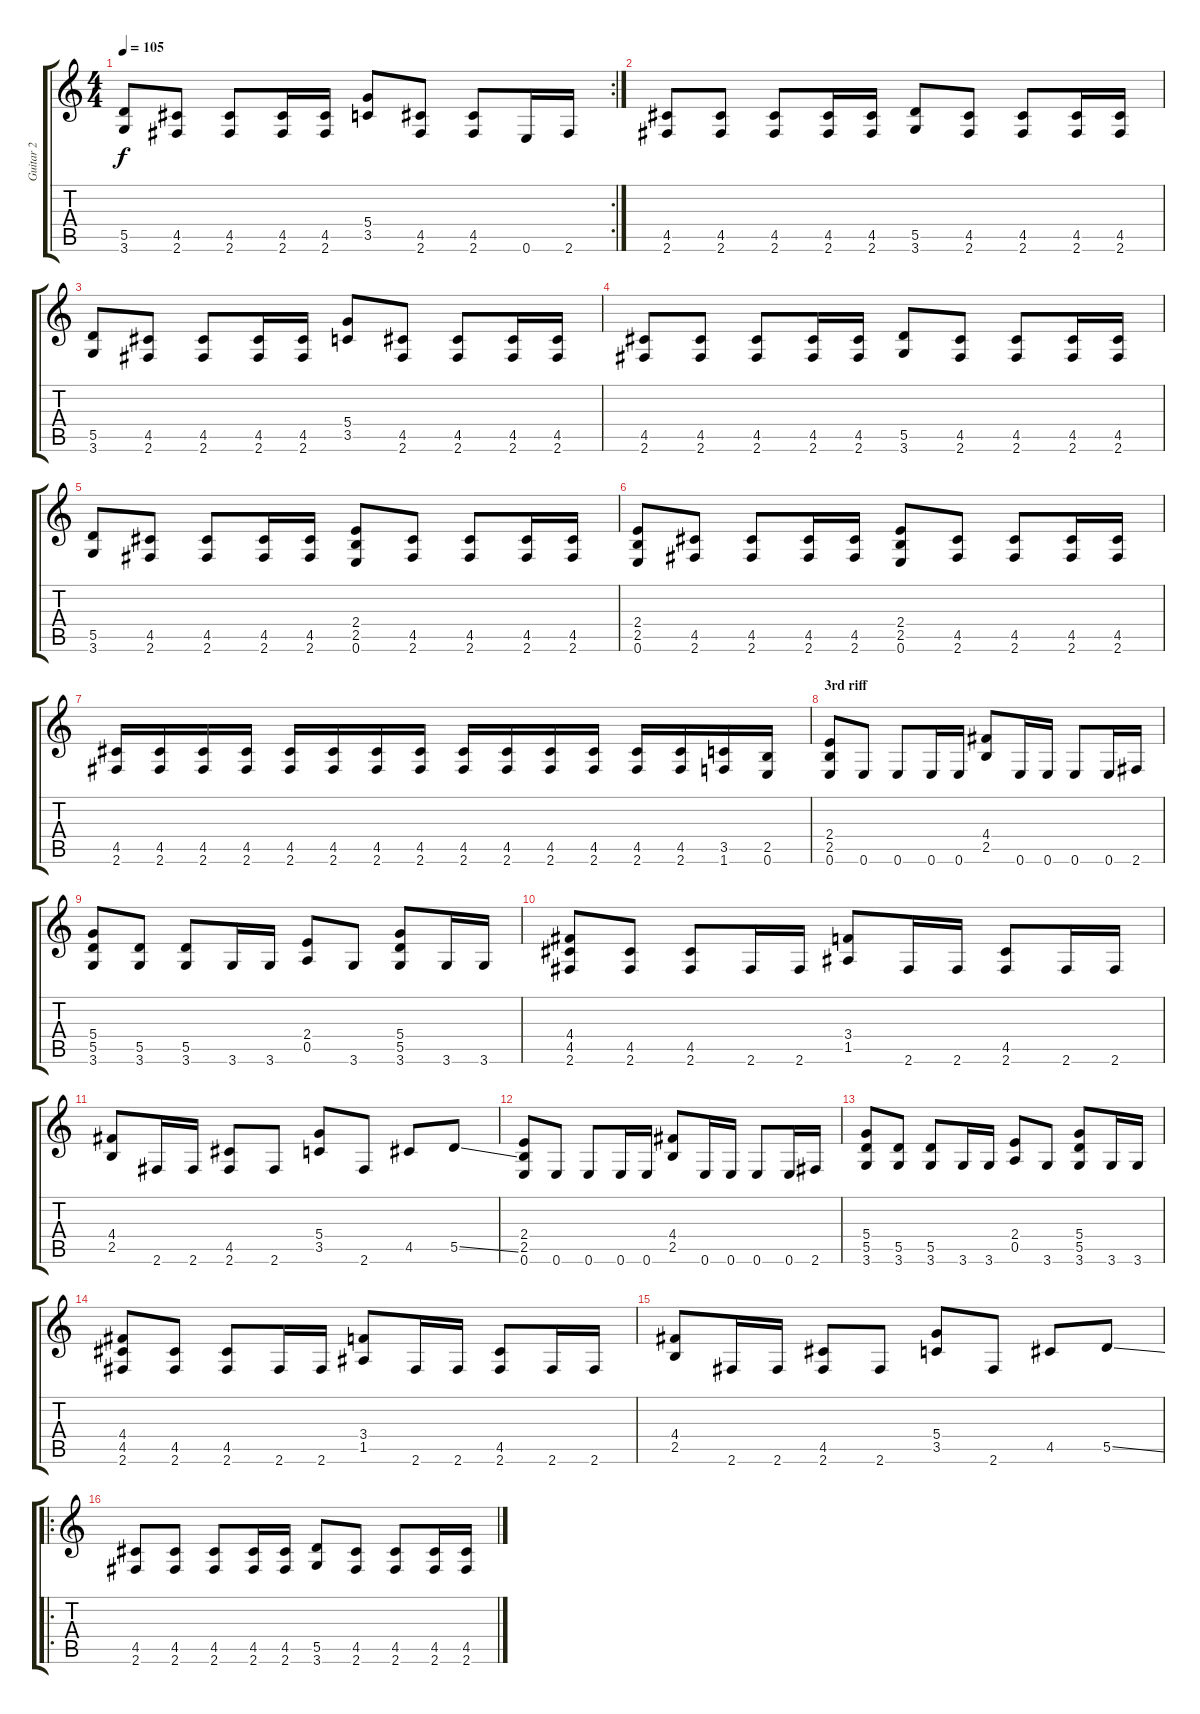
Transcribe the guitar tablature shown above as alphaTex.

\track ("Guitar 2" "Guitar 2") {instrument overdrivenguitar}
\staff {score tabs}
\tuning (E4 B3 G3 D3 A2 E2) {hide}
\rc 2
\ts (4 4)
\tempo 105
\clef g2
\ks c
(5.5 3.6).8{dy f} (4.5 2.6).8 (4.5 2.6).8 (4.5 2.6).16 (4.5 2.6).16 (5.4 3.5).8 (4.5 2.6).8 (4.5 2.6).8 0.6.16 2.6.16 |
(4.5 2.6).8 (4.5 2.6).8 (4.5 2.6).8 (4.5 2.6).16 (4.5 2.6).16 (5.5 3.6).8 (4.5 2.6).8 (4.5 2.6).8 (4.5 2.6).16 (4.5 2.6).16 |
(5.5 3.6).8 (4.5 2.6).8 (4.5 2.6).8 (4.5 2.6).16 (4.5 2.6).16 (5.4 3.5).8 (4.5 2.6).8 (4.5 2.6).8 (4.5 2.6).16 (4.5 2.6).16 |
(4.5 2.6).8 (4.5 2.6).8 (4.5 2.6).8 (4.5 2.6).16 (4.5 2.6).16 (5.5 3.6).8 (4.5 2.6).8 (4.5 2.6).8 (4.5 2.6).16 (4.5 2.6).16 |
(5.5 3.6).8 (4.5 2.6).8 (4.5 2.6).8 (4.5 2.6).16 (4.5 2.6).16 (2.4 2.5 0.6).8 (4.5 2.6).8 (4.5 2.6).8 (4.5 2.6).16 (4.5 2.6).16 |
(2.4 2.5 0.6).8 (4.5 2.6).8 (4.5 2.6).8 (4.5 2.6).16 (4.5 2.6).16 (2.4 2.5 0.6).8 (4.5 2.6).8 (4.5 2.6).8 (4.5 2.6).16 (4.5 2.6).16 |
(4.5 2.6).16 (4.5 2.6).16 (4.5 2.6).16 (4.5 2.6).16 (4.5 2.6).16 (4.5 2.6).16 (4.5 2.6).16 (4.5 2.6).16 (4.5 2.6).16 (4.5 2.6).16 (4.5 2.6).16 (4.5 2.6).16 (4.5 2.6).16 (4.5 2.6).16 (3.5 1.6).16 (2.5 0.6).16 |
\section ("" "3rd riff")
(2.4 2.5 0.6).8 0.6.8 0.6.8 0.6.16 0.6.16 (4.4 2.5).8 0.6.16 0.6.16 0.6.8 0.6.16 2.6.16 |
(5.4 5.5 3.6).8 (5.5 3.6).8 (5.5 3.6).8 3.6.16 3.6.16 (2.4 0.5).8 3.6.8 (5.4 5.5 3.6).8 3.6.16 3.6.16 |
(4.4 4.5 2.6).8 (4.5 2.6).8 (4.5 2.6).8 2.6.16 2.6.16 (3.4 1.5).8 2.6.16 2.6.16 (4.5 2.6).8 2.6.16 2.6.16 |
(4.4 2.5).8 2.6.16 2.6.16 (4.5 2.6).8 2.6.8 (5.4 3.5).8 2.6.8 4.5.8 5.5{ss}.8 |
(2.4 2.5 0.6).8 0.6.8 0.6.8 0.6.16 0.6.16 (4.4 2.5).8 0.6.16 0.6.16 0.6.8 0.6.16 2.6.16 |
(5.4 5.5 3.6).8 (5.5 3.6).8 (5.5 3.6).8 3.6.16 3.6.16 (2.4 0.5).8 3.6.8 (5.4 5.5 3.6).8 3.6.16 3.6.16 |
(4.4 4.5 2.6).8 (4.5 2.6).8 (4.5 2.6).8 2.6.16 2.6.16 (3.4 1.5).8 2.6.16 2.6.16 (4.5 2.6).8 2.6.16 2.6.16 |
(4.4 2.5).8 2.6.16 2.6.16 (4.5 2.6).8 2.6.8 (5.4 3.5).8 2.6.8 4.5.8 5.5{ss}.8 |
\ro
(4.5 2.6).8 (4.5 2.6).8 (4.5 2.6).8 (4.5 2.6).16 (4.5 2.6).16 (5.5 3.6).8 (4.5 2.6).8 (4.5 2.6).8 (4.5 2.6).16 (4.5 2.6).16
